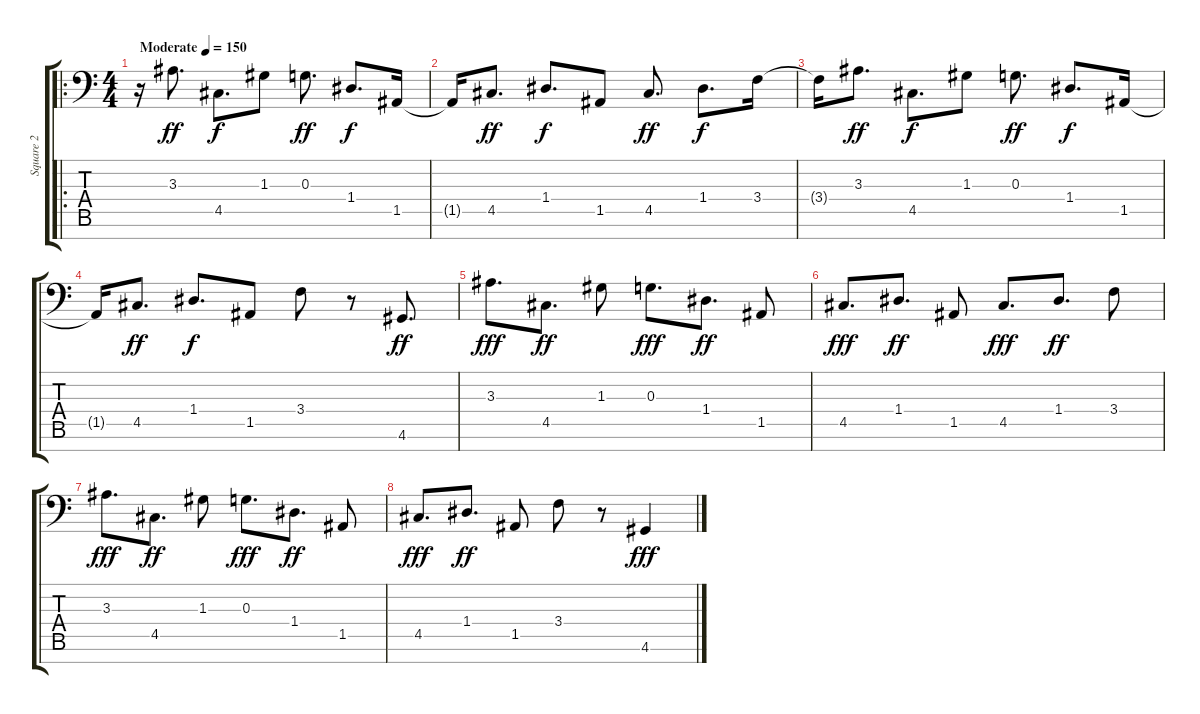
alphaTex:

\track ("Square 2" "Square 2") {instrument lead1square}
\staff {score tabs}
\tuning (E4 B3 G3 D3 A2 E2 Bb1) {hide}
\ro
\ts (4 4)
\tempo (150 "Moderate")
\clef f4
\ks c
r.16{dy ff instrument lead1square} 3.3.8{d} 4.5.8{d dy f} 1.3.8 0.3.8{d dy ff} 1.4.8{d dy f} 1.5.16 |
1.5{t}.16 4.5.8{d dy ff} 1.4.8{d dy f} 1.5.8 4.5.8{d dy ff} 1.4.8{d dy f} 3.4.16 |
3.4{t}.16 3.3.8{d dy ff} 4.5.8{d dy f} 1.3.8 0.3.8{d dy ff} 1.4.8{d dy f} 1.5.16 |
1.5{t}.16 4.5.8{d dy ff} 1.4.8{d dy f} 1.5.8 3.4.8 r.8 4.6.8{d dy ff} |
3.3.8{d dy fff} 4.5.8{d dy ff} 1.3.8 0.3.8{d dy fff} 1.4.8{d dy ff} 1.5.8 |
4.5.8{d dy fff} 1.4.8{d dy ff} 1.5.8 4.5.8{d dy fff} 1.4.8{d dy ff} 3.4.8 |
3.3.8{d dy fff} 4.5.8{d dy ff} 1.3.8 0.3.8{d dy fff} 1.4.8{d dy ff} 1.5.8 |
4.5.8{d dy fff} 1.4.8{d dy ff} 1.5.8 3.4.8 r.8 4.6.4{dy fff}
